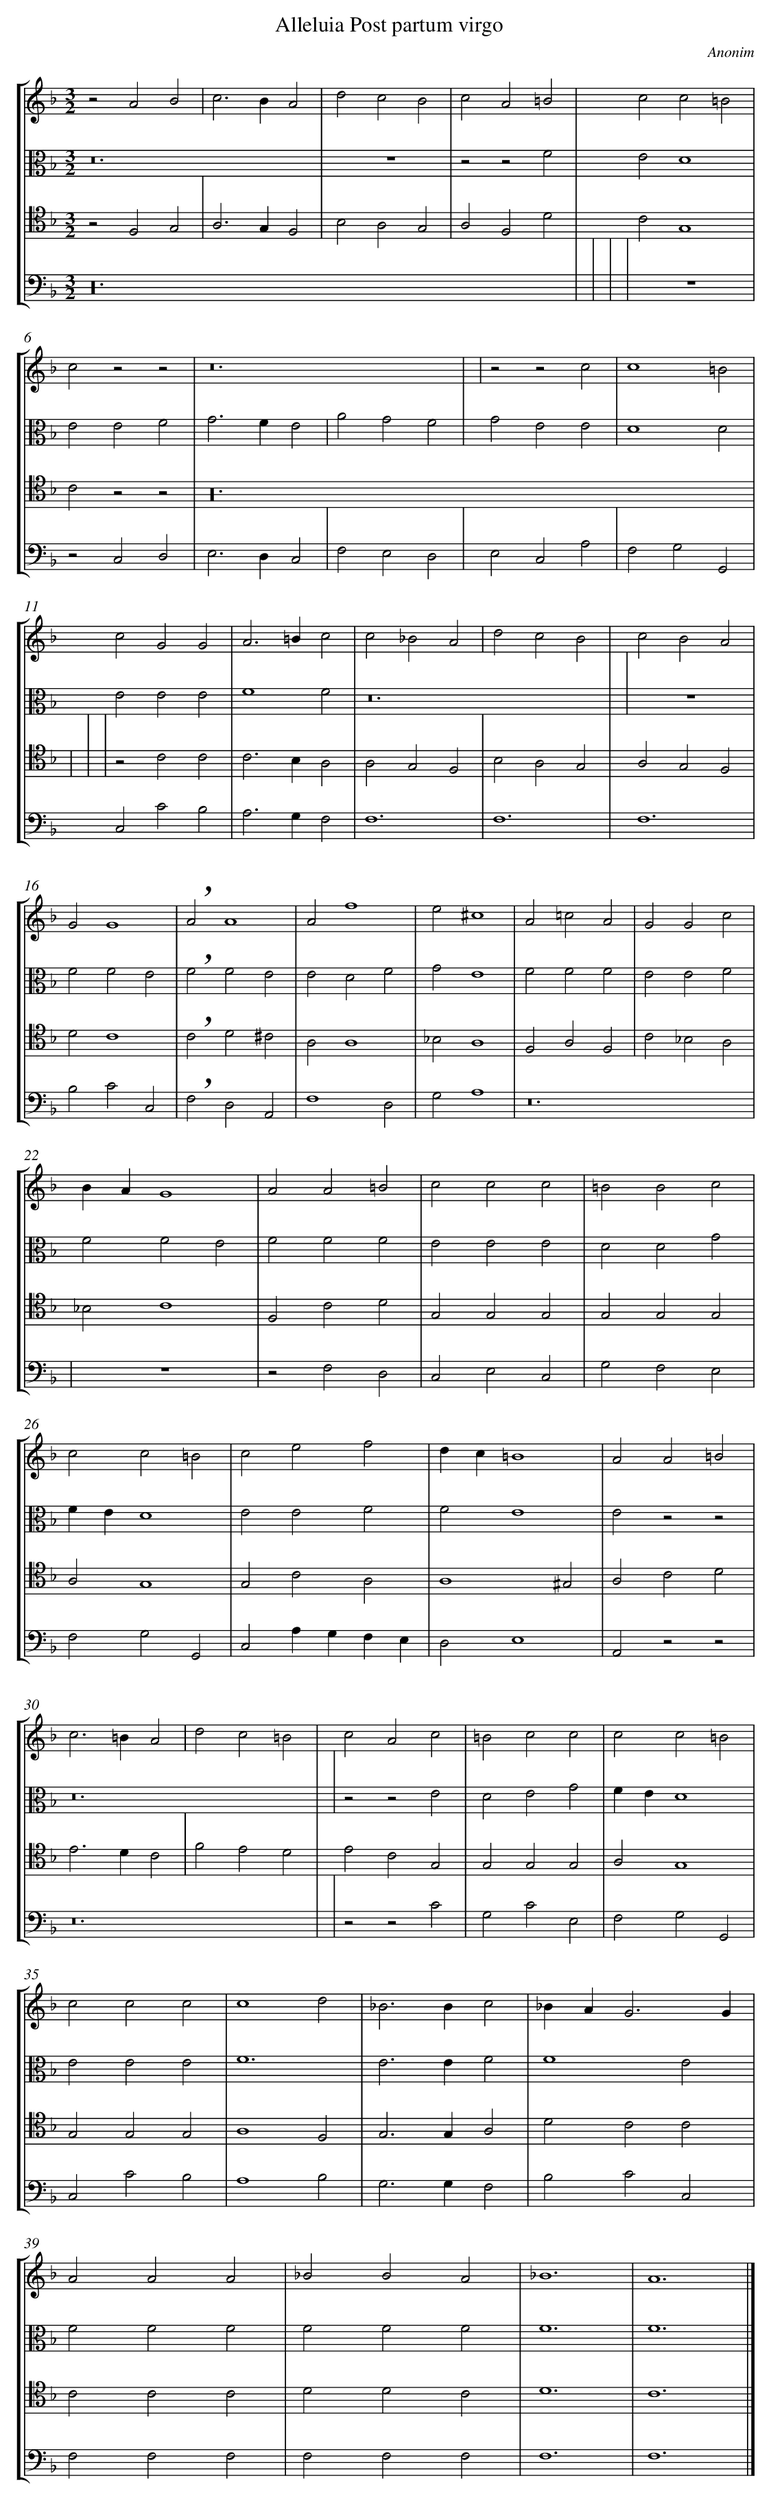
X:1
T: Alleluia Post partum virgo
C: Anonim
L: 1/4
M: 3/2
%%staves [1 2 3 4]
V: 1
V: 2 clef=alto
V: 3 clef=tenor
V: 4 clef=bass
K: F
[V:1] z2A2B2 |
[V:2] z12 |
[V:3] z2F,2G,2 |
[V:4] z24 |
[V:1] c2>B2A2 |
[V:2]  [|]
[V:3] A,2>G,2F,2 |
[V:4]  |
[V:1] d2c2B2 |
[V:2] z6 |
[V:3] B,2A,2G,2 |
[V:4]  |
[V:1] c2A2=B2 |
[V:2] z2z2F2 |
[V:3] A,2F,2D2 |
[V:4]  |
[V:1] c2c2=B2 |
[V:2] E2D4 |
[V:3] C2G,4 |
[V:4] z6 |
[V:1] c2z2z2 |
[V:2] E2E2F2 |
[V:3] C2z2z2 |
[V:4] z2C,2D,2 |
[V:1] z12 |
[V:2] G2>F2E2 |
[V:3] z24 |
[V:4] E,2>D,2C,2 |
[V:1]  |
[V:2] A2G2F2 |
[V:3]  |
[V:4] F,2E,2D,2 |
[V:1] z2z2c2 |
[V:2] G2E2E2 |
[V:3]  |
[V:4] E,2C,2A,2 |
[V:1] c4=B2 |
[V:2] D4D2 |
[V:3]  |
[V:4] F,2G,2G,,2 |
[V:1] c2G2G2 |
[V:2] E2E2E2 |
[V:3] z2C2C2 |
[V:4] C,2C2B,2 |
[V:1] A2>=B2c2 |
[V:2] F4F2 |
[V:3] C2>B,2A,2 |
[V:4] A,2>G,2F,2 |
[V:1] c2_B2A2 |
[V:2] z12 |
[V:3] A,2G,2F,2 |
[V:4] F,6 |
[V:1] d2c2B2 |
[V:2]  |
[V:3] B,2A,2G,2 |
[V:4] F,6 |
[V:1] c2B2A2 |
[V:2] z6 |
[V:3] A,2G,2F,2 |
[V:4] F,6 |
[V:1] G2G4 |
[V:2] F2F2E2 |
[V:3] D2C4 |
[V:4] B,2C2C,2 |
[V:1] !breath!A2A4 |
[V:2] !breath!F2F2E2 |
[V:3] !breath!C2D2^C2 |
[V:4] !breath!F,2D,2A,,2 |
[V:1] A2f4 |
[V:2] E2D2F2 |
[V:3] A,2A,4 |
[V:4] F,4D,2 |
[V:1] e2^c4 |
[V:2] G2E4 |
[V:3] _B,2A,4 |
[V:4] G,2A,4 |
[V:1] A2=c2A2 |
[V:2] F2F2F2 |
[V:3] F,2A,2F,2 |
[V:4] z12 |
[V:1] G2G2c2 |
[V:2] E2E2F2 |
[V:3] C2_B,2A,2 |
[V:4]  |
[V:1] BAG4 |
[V:2] F2F2E2 |
[V:3] _B,2C4 |
[V:4] z6 |
[V:1] A2A2=B2 |
[V:2] F2F2F2 |
[V:3] F,2C2D2 |
[V:4] z2F,2D,2 |
[V:1] c2c2c2 |
[V:2] E2E2E2 |
[V:3] G,2G,2G,2 |
[V:4] C,2E,2C,2 |
[V:1] =B2B2c2 |
[V:2] D2D2G2 |
[V:3] G,2G,2G,2 |
[V:4] G,2F,2E,2 |
[V:1] c2c2=B2 |
[V:2] FED4 |
[V:3] A,2G,4 |
[V:4] F,2G,2G,,2 |
[V:1] c2e2f2 |
[V:2] E2E2F2 |
[V:3] G,2C2A,2 |
[V:4] C,2A,G,F,E, |
[V:1] dc=B4 |
[V:2] F2E4 |
[V:3] A,4^G,2 |
[V:4] D,2E,4 |
[V:1] A2A2=B2 |
[V:2] E2z2z2 |
[V:3] A,2C2D2 |
[V:4] A,,2z2z2 |
[V:1] c2>=B2A2 |
[V:2] z12 |
[V:3] E2>D2C2 |
[V:4] z12 |
[V:1] d2c2=B2 |
[V:2]  |
[V:3] F2E2D2 |
[V:4]  |
[V:1] c2A2c2 |
[V:2] z2z2E2 |
[V:3] E2C2G,2 |
[V:4] z2z2C2 |
[V:1] =B2c2c2 |
[V:2] D2E2G2 |
[V:3] G,2G,2G,2 |
[V:4] G,2C2E,2 |
[V:1] c2c2=B2 |
[V:2] FED4 |
[V:3] A,2G,4 |
[V:4] F,2G,2G,,2 |
[V:1] c2c2c2 |
[V:2] E2E2E2 |
[V:3] G,2G,2G,2 |
[V:4] C,2C2B,2 |
[V:1] c4d2 |
[V:2] F6 |
[V:3] A,4F,2 |
[V:4] A,4B,2 |
[V:1] _B2>B2c2 |
[V:2] E2>E2F2 |
[V:3] G,2>G,2A,2 |
[V:4] G,2>G,2F,2 |
[V:1] _BA2<G2G |
[V:2] F4E2 |
[V:3] D2C2C2 |
[V:4] B,2C2C,2 |
[V:1] A2A2A2 |
[V:2] F2F2F2 |
[V:3] C2C2C2 |
[V:4] F,2F,2F,2 |
[V:1] _B2B2A2 |
[V:2] F2F2F2 |
[V:3] D2D2C2 |
[V:4] F,2F,2F,2 |
[V:1] _B6 |
[V:2] F6 |
[V:3] D6 |
[V:4] F,6 |
[V:1] A6 |]
[V:2] F6 |]
[V:3] C6 |]
[V:4] F,6 |]
